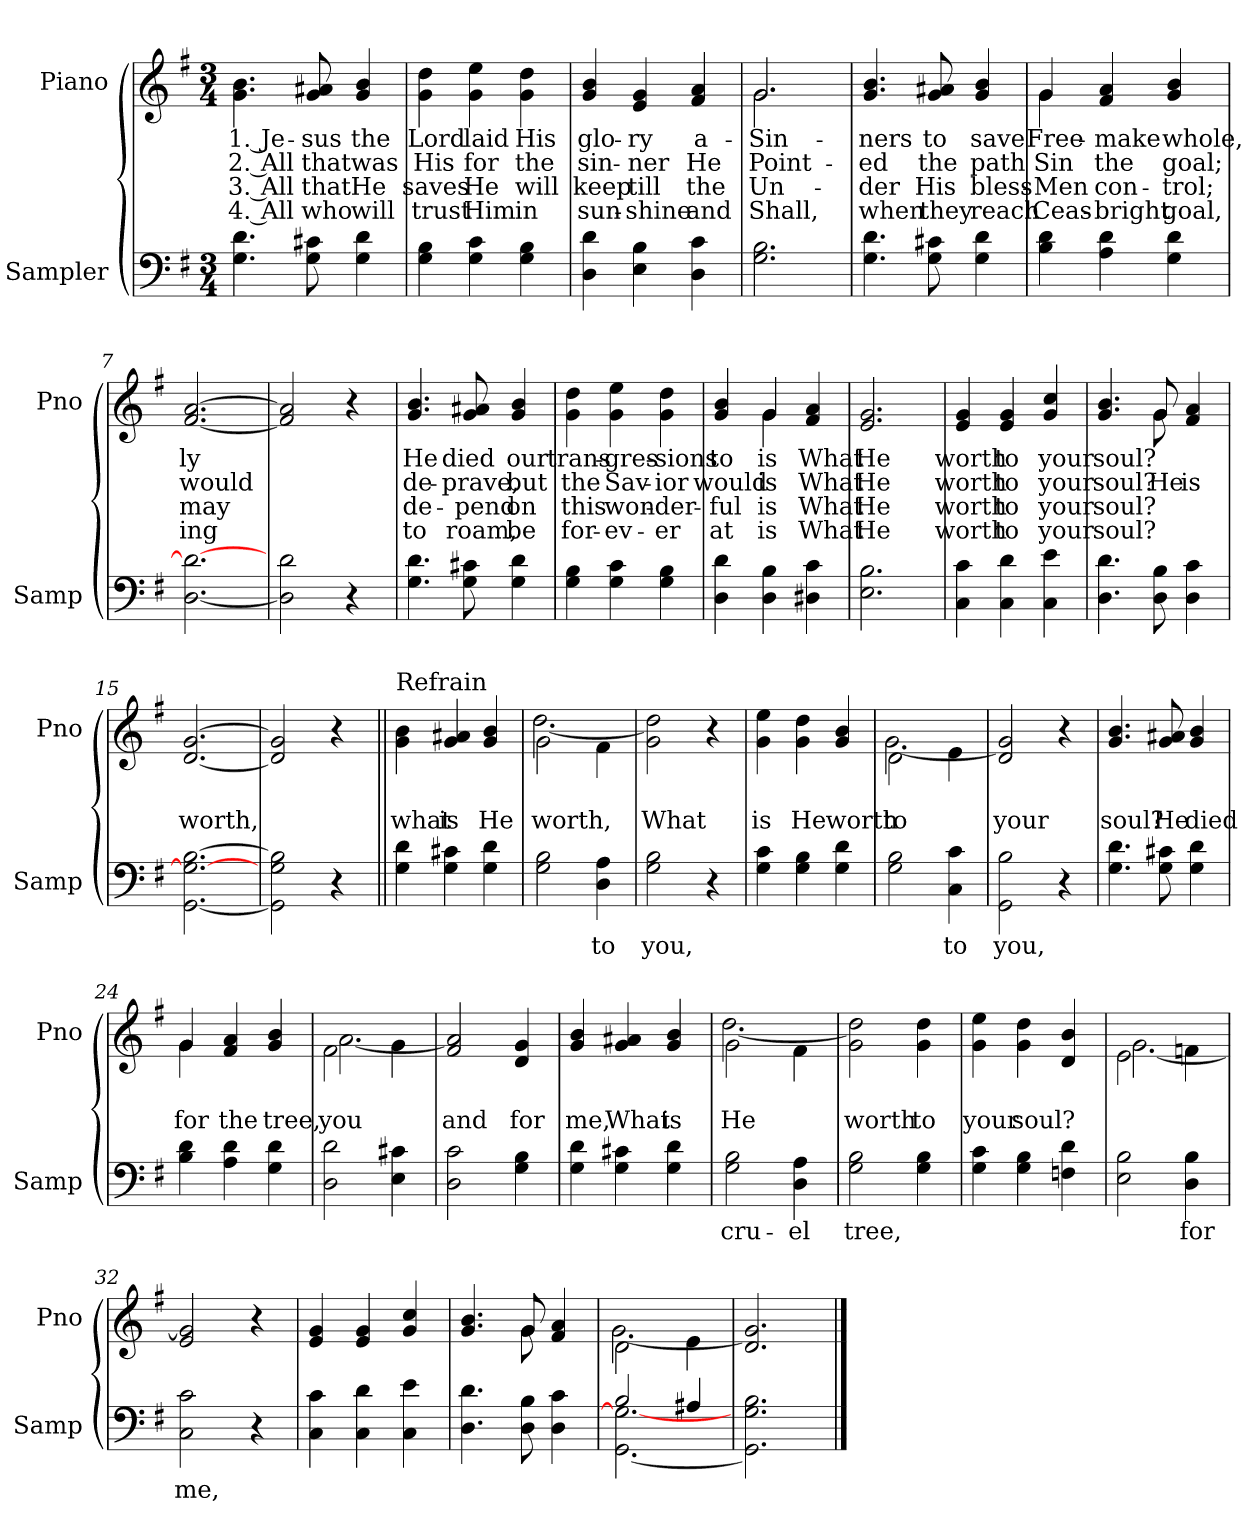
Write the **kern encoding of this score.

**kern	**text	**kern	**text	**text	**text	**text
*part2	*part2	*part1	*part1	*part1	*part1	*part1
*staff2	*staff2	*staff1	*staff1	*staff1	*staff1	*staff1
*I"Sampler	*	*I"Piano	*	*	*	*
*I'Samp	*	*I'Pno	*	*	*	*
*clefF4	*	*clefG2	*	*	*	*
*k[f#]	*	*k[f#]	*	*	*	*
*G:	*	*G:	*	*	*	*
*M3/4	*	*M3/4	*	*	*	*
=1	=1	=1	=1	=1	=1	=1
4.G 4.d	.	4.g\ 4.b\	1. Je-	2. All	3. All	4. All
8G 8c#X	.	8g 8a#X	-sus	that	that	who
4G 4d	.	4g 4b	the	was	He	will
=2	=2	=2	=2	=2	=2	=2
4G 4B	.	4g 4dd	Lord	His	saves	trust
4G 4c	.	4g 4ee	laid	for	He	Him
4G 4B	.	4g 4dd	His	the	will	in
=3	=3	=3	=3	=3	=3	=3
4D 4d	.	4g 4b	glo-	sin-	keep	sun-
4E 4B	.	4e 4g	-ry	-ner	till	-shine
4D 4c	.	4f# 4a	a-	He	the	and
=4	=4	=4	=4	=4	=4	=4
*	*	*^	*	*	*	*
2.G 2.B	.	2.g/	2.g	Sin-	Point-	Un-	Shall,
*	*	*v	*v	*	*	*	*
=5	=5	=5	=5	=5	=5	=5
4.G 4.d	.	4.g 4.b	-ners	-ed	-der	when
8G 8c#X	.	8g 8a#X	to	the	His	they
4G 4d	.	4g 4b	save	path	bless-	reach
=6	=6	=6	=6	=6	=6	=6
*	*	*^	*	*	*	*
4B 4d	.	4g/	4g	Free-	Sin	Men	Ceas-
4A 4d	.	4f# 4a	2ryy	make	the	con-	bright
4G 4d	.	4g 4b	.	whole,	goal;	-trol;	goal,
*	*	*v	*v	*	*	*	*
=7	=7	=7	=7	=7	=7	=7
[2.D 2.d_	.	[2.f# [2.a	-ly	would	may	-ing
=8	=8	=8	=8	=8	=8	=8
2D] 2d	.	2f#] 2a]	.	.	.	.
4r	.	4r	.	.	.	.
=9	=9	=9	=9	=9	=9	=9
4.G 4.d	.	4.g 4.b	He	de-	de-	to
8G 8c#X	.	8g 8a#X	died	-prave,	-pend	roam,
4G 4d	.	4g 4b	our	but	on	be
=10	=10	=10	=10	=10	=10	=10
4G 4B	.	4g 4dd	trans-	the	this	for-
4G 4c	.	4g 4ee	-gres-	Sav-	won-	-ev-
4G 4B	.	4g 4dd	-sions	-ior	-der-	-er
=11	=11	=11	=11	=11	=11	=11
*	*	*^	*	*	*	*
4D 4d	.	4g 4b	4ryy	to	would	-ful	at
4D 4B	.	4g/	4g	is	is	is	is
4D#X 4c	.	4f# 4a	4ryy	What	What	What	What
*	*	*v	*v	*	*	*	*
=12	=12	=12	=12	=12	=12	=12
2.E 2.B	.	2.e 2.g	He	He	He	He
=13	=13	=13	=13	=13	=13	=13
4C 4c	.	4e 4g	worth	worth	worth	worth
4C 4d	.	4e 4g	to	to	to	to
4C 4e	.	4g 4cc	your	your	your	your
=14	=14	=14	=14	=14	=14	=14
*	*	*^	*	*	*	*
4.D 4.d	.	4.g 4.b	4.ryy	soul?	soul?	soul?	soul?
8D 8B	.	8g/	8g	.	He	.	.
4D 4c	.	4f# 4a	4ryy	.	is	.	.
*	*	*v	*v	*	*	*	*
=15	=15	=15	=15	=15	=15	=15
[2.GG 2.G_ [2.B	.	[2.d [2.g	.	worth,	.	.
=16	=16	=16	=16	=16	=16	=16
2GG] 2G 2B]	.	2d] 2g]	.	.	.	.
4r	.	4r	.	.	.	.
=17||	=17||	=17||	=17||	=17||	=17||	=17||
!	!	!LO:TX:t=Refrain	!	!	!	!
4G 4d	.	4g\ 4b\	.	what	.	.
4G 4c#X	.	4g 4a#X	.	is	.	.
4G 4d	.	4g 4b	.	He	.	.
=18	=18	=18	=18	=18	=18	=18
*	*	*^	*	*	*	*
2G 2B	.	(2g\	[2.dd)	.	worth,	.	.
4D 4A	to	4f#\	.	.	.	.	.
*	*	*v	*v	*	*	*	*
=19	=19	=19	=19	=19	=19	=19
2G 2B	you,	2g 2dd]	.	What	.	.
4r	.	4r	.	.	.	.
=20	=20	=20	=20	=20	=20	=20
4G 4c	.	4g 4ee	.	is	.	.
4G 4B	.	4g 4dd	.	He	.	.
4G 4d	.	4g 4b	.	worth	.	.
=21	=21	=21	=21	=21	=21	=21
*	*	*^	*	*	*	*
2G 2B	.	(2d\	[2.g)	.	to	.	.
4C 4c	to	4e\	.	.	.	.	.
*	*	*v	*v	*	*	*	*
=22	=22	=22	=22	=22	=22	=22
2GG 2B	you,	2d 2g]	.	your	.	.
4r	.	4r	.	.	.	.
=23	=23	=23	=23	=23	=23	=23
4.G 4.d	.	4.g 4.b	.	soul?	.	.
8G 8c#X	.	8g 8a#X	.	He	.	.
4G 4d	.	4g 4b	.	died	.	.
=24	=24	=24	=24	=24	=24	=24
*	*	*^	*	*	*	*
4B 4d	.	4g/	4g	.	for	.	.
4A 4d	.	4f# 4a	2ryy	.	the	.	.
4G 4d	.	4g 4b	.	.	tree,	.	.
=25	=25	=25	=25	=25	=25	=25	=25
2D 2d	.	(2f#\	[2.a)	.	you	.	.
4E 4c#X	.	4g\	.	.	.	.	.
*	*	*v	*v	*	*	*	*
=26	=26	=26	=26	=26	=26	=26
2D 2c	.	2f# 2a]	.	and	.	.
4G 4B	.	4d 4g	.	for	.	.
=27	=27	=27	=27	=27	=27	=27
4G 4d	.	4g 4b	.	me,	.	.
4G 4c#X	.	4g 4a#X	.	What	.	.
4G 4d	.	4g 4b	.	is	.	.
=28	=28	=28	=28	=28	=28	=28
*	*	*^	*	*	*	*
2G 2B	cru-	(2g\	[2.dd)	.	He	.	.
4D 4A	-el	4f#\	.	.	.	.	.
*	*	*v	*v	*	*	*	*
=29	=29	=29	=29	=29	=29	=29
2G 2B	tree,	2g 2dd]	.	worth	.	.
4G 4B	.	4g 4dd	.	to	.	.
=30	=30	=30	=30	=30	=30	=30
4G 4c	.	4g 4ee	.	your	.	.
4G 4B	.	4g 4dd	.	soul?	.	.
4Fn 4d	.	4d 4b	.	.	.	.
=31	=31	=31	=31	=31	=31	=31
*	*	*^	*	*	*	*
2E 2B	.	(2e\	[2.g)	.	.	.	.
4D 4B	for	4fn\	.	.	.	.	.
*	*	*v	*v	*	*	*	*
=32	=32	=32	=32	=32	=32	=32
2C 2c	me,	2e 2g]	.	.	.	.
4r	.	4r	.	.	.	.
=33	=33	=33	=33	=33	=33	=33
4C 4c	.	4e 4g	.	.	.	.
4C 4d	.	4e 4g	.	.	.	.
4C 4e	.	4g 4cc	.	.	.	.
=34	=34	=34	=34	=34	=34	=34
*	*	*^	*	*	*	*
4.D 4.d	.	4.g 4.b	4.ryy	.	.	.	.
8D 8B	.	8g/	8g	.	.	.	.
4D 4c	.	4f# 4a	4ryy	.	.	.	.
=35	=35	=35	=35	=35	=35	=35	=35
*^	*	*	*	*	*	*	*
(2B/	[2.GG 2.G_)	.	(2d\	[2.g)	.	.	.	.
4A#X/	.	.	4e\	.	.	.	.	.
*v	*v	*	*	*	*	*	*	*
*	*	*v	*v	*	*	*	*
=36	=36	=36	=36	=36	=36	=36
2.GG] 2.G 2.B	.	2.d 2.g]	.	.	.	.
==	==	==	==	==	==	==
*-	*-	*-	*-	*-	*-	*-
